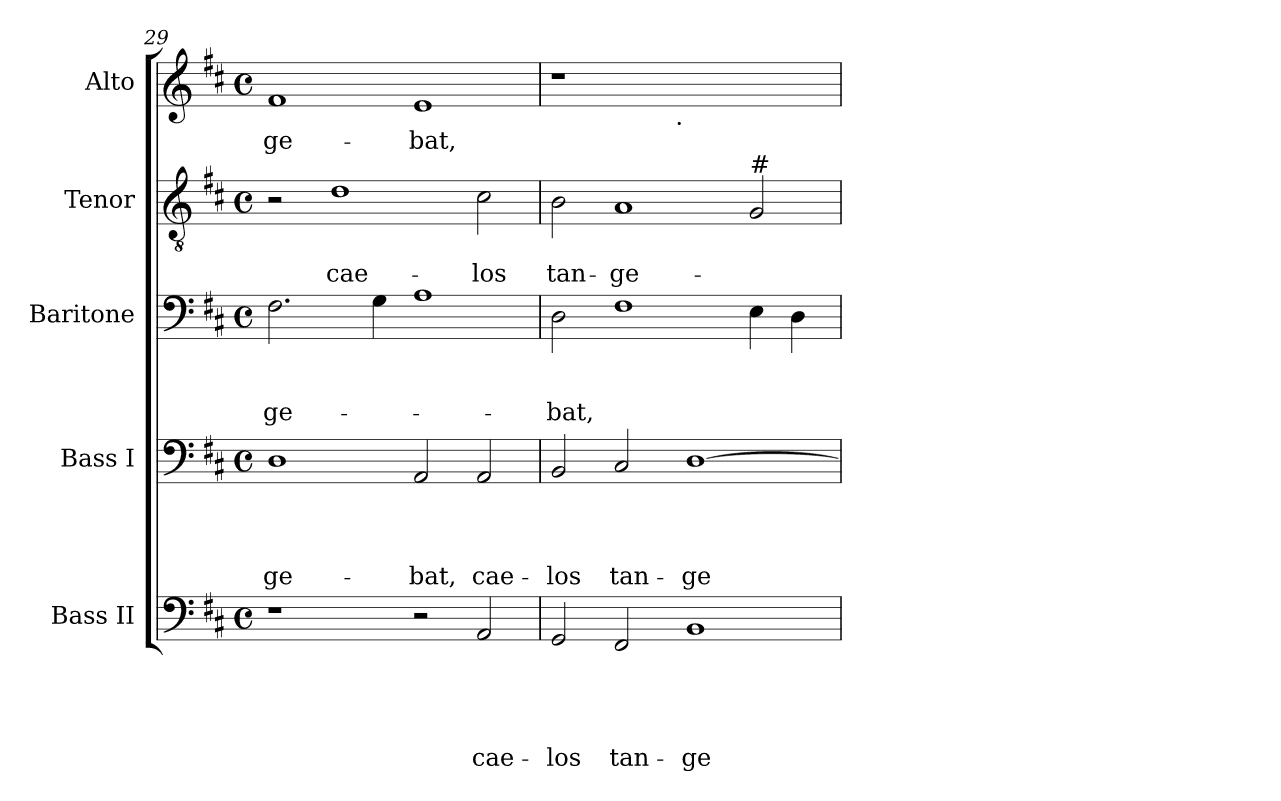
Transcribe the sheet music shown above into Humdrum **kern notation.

**kern	**text	**text	**text	**text	**text	**kern	**text	**text	**text	**text	**kern	**text	**text	**text	**kern	**text	**text	**kern	**text
*part5	*part5	*part5	*part5	*part5	*part5	*part4	*part4	*part4	*part4	*part4	*part3	*part3	*part3	*part3	*part2	*part2	*part2	*part1	*part1
*staff5	*staff5	*staff5	*staff5	*staff5	*staff5	*staff4	*staff4	*staff4	*staff4	*staff4	*staff3	*staff3	*staff3	*staff3	*staff2	*staff2	*staff2	*staff1	*staff1
*I"Bass II	*	*	*	*	*	*I"Bass I	*	*	*	*	*I"Baritone	*	*	*	*I"Tenor	*	*	*I"Alto	*
*clefF4	*	*	*	*	*	*clefF4	*	*	*	*	*clefF4	*	*	*	*clefGv2	*	*	*clefG2	*
*k[f#c#]	*	*	*	*	*	*k[f#c#]	*	*	*	*	*k[f#c#]	*	*	*	*k[f#c#]	*	*	*k[f#c#]	*
*D:	*	*	*	*	*	*D:	*	*	*	*	*D:	*	*	*	*D:	*	*	*D:	*
*M4/4	*	*	*	*	*	*M4/4	*	*	*	*	*M4/4	*	*	*	*M4/4	*	*	*M4/4	*
*met(c)	*	*	*	*	*	*met(c)	*	*	*	*	*met(c)	*	*	*	*met(c)	*	*	*met(c)	*
=29	=29	=29	=29	=29	=29	=29	=29	=29	=29	=29	=29	=29	=29	=29	=29	=29	=29	=29	=29
!	!	!	!	!	!	!	!	!	!	!LO:LY:b	!	!	!	!LO:LY:b	!	!	!	!	!LO:LY:b
1r	.	.	.	.	.	1D	.	.	.	-ge-	2.F#\	.	.	-ge-	2r	.	.	1f#	-ge-
!	!	!	!	!	!	!	!	!	!	!	!	!	!	!	!	!	!LO:LY:b	!	!
.	.	.	.	.	.	.	.	.	.	.	.	.	.	.	1d	.	cae-	.	.
.	.	.	.	.	.	.	.	.	.	.	4G\	.	.	.	.	.	.	.	.
!	!	!	!	!	!	!	!	!	!	!LO:LY:b	!	!	!	!	!	!	!	!	!LO:LY:b
2r	.	.	.	.	.	2AA/	.	.	.	-bat,	1A	.	.	.	.	.	.	1e	-bat,
!	!	!	!	!	!LO:LY:b	!	!	!	!	!LO:LY:b	!	!	!	!	!	!	!LO:LY:b	!	!
2AA/	.	.	.	.	cae-	2AA/	.	.	.	cae-	.	.	.	.	2c#\	.	-los	.	.
=30	=30	=30	=30	=30	=30	=30	=30	=30	=30	=30	=30	=30	=30	=30	=30	=30	=30	=30	=30
!	!	!	!	!	!LO:LY:b	!	!	!	!	!LO:LY:b	!	!	!	!LO:LY:b	!	!	!LO:LY:b	!	!
*	*	*	*	*	*	*	*	*	*	*	*	*	*	*	*	*	*	*^	*
2GG/	.	.	.	.	-los	2BB/	.	.	.	-los	2D\	.	.	-bat,	2B\	.	tan-	1r	2ryy	.
!	!	!	!	!	!LO:LY:b	!	!	!	!	!LO:LY:b	!	!	!	!	!	!	!LO:LY:b	!	!	!
2FF#/	.	.	.	.	tan-	2C#/	.	.	.	tan-	1F#	.	.	.	1A	.	-ge-	.	4...ryy	.
!	!	!	!	!	!	!	!	!	!	!	!	!	!	!	!	!	!	!	!LO:TX:b:t=.	!
.	.	.	.	.	.	.	.	.	.	.	.	.	.	.	.	.	.	.	1ryy	.
!	!	!	!	!	!LO:LY:b	!	!	!	!	!LO:LY:b	!	!	!	!	!	!	!	!	!	!
1BB	.	.	.	.	-ge-	[>1D	.	.	.	-ge-	.	.	.	.	.	.	.	1ryy	.	.
!	!	!	!	!	!	!	!	!	!	!	!	!	!	!	!LO:TX:a:t=#	!	!	!	!	!
.	.	.	.	.	.	.	.	.	.	.	4E\	.	.	.	2G/	.	.	.	.	.
.	.	.	.	.	.	.	.	.	.	.	4D\	.	.	.	.	.	.	.	.	.
.	.	.	.	.	.	.	.	.	.	.	.	.	.	.	.	.	.	.	32ryy	.
*	*	*	*	*	*	*	*	*	*	*	*	*	*	*	*	*	*	*v	*v	*
=	=	=	=	=	=	=	=	=	=	=	=	=	=	=	=	=	=	=	=
*-	*-	*-	*-	*-	*-	*-	*-	*-	*-	*-	*-	*-	*-	*-	*-	*-	*-	*-	*-
